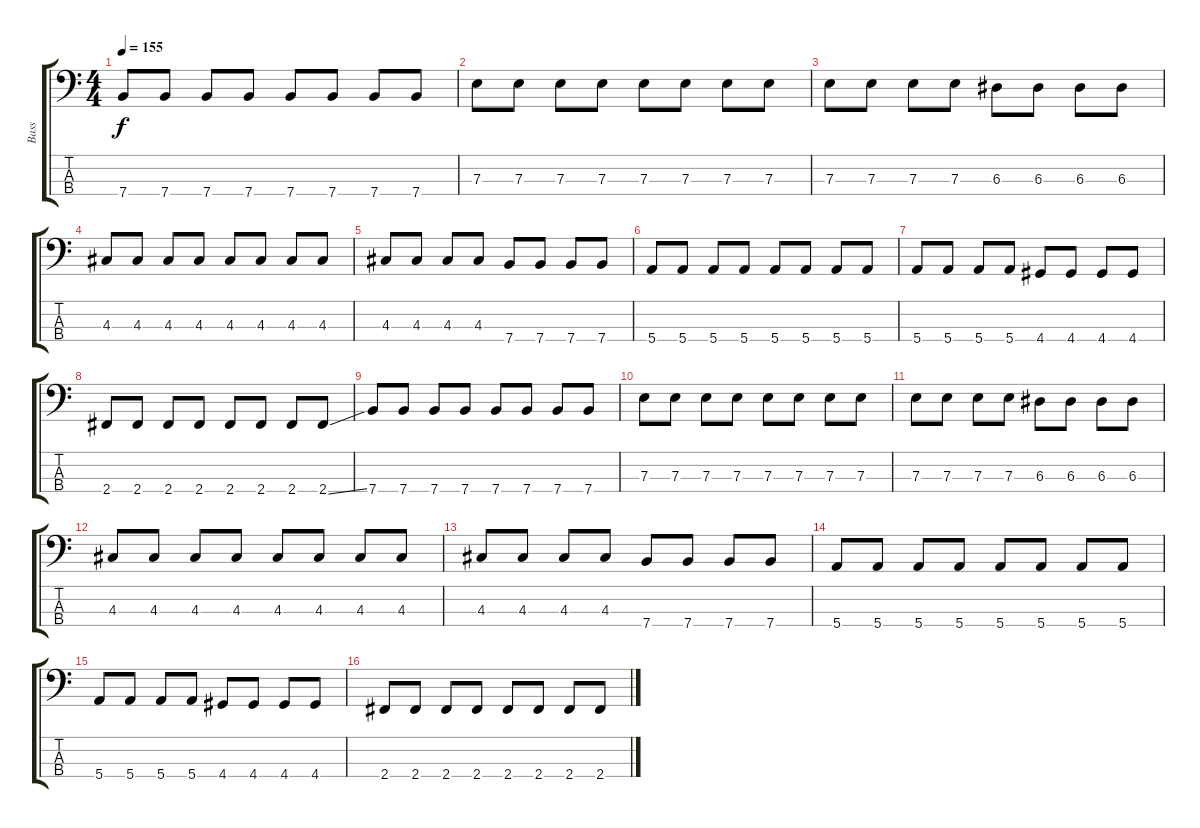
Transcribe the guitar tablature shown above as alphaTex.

\track ("Bass" "Bass") {instrument electricbasspick}
\staff {score tabs}
\tuning (G2 D2 A1 E1) {hide}
\ts (4 4)
\tempo 155
\clef f4
\ks c
7.4.8{dy f} 7.4.8 7.4.8 7.4.8 7.4.8 7.4.8 7.4.8 7.4.8 |
7.3.8 7.3.8 7.3.8 7.3.8 7.3.8 7.3.8 7.3.8 7.3.8 |
7.3.8 7.3.8 7.3.8 7.3.8 6.3.8 6.3.8 6.3.8 6.3.8 |
4.3.8 4.3.8 4.3.8 4.3.8 4.3.8 4.3.8 4.3.8 4.3.8 |
4.3.8 4.3.8 4.3.8 4.3.8 7.4.8 7.4.8 7.4.8 7.4.8 |
5.4.8 5.4.8 5.4.8 5.4.8 5.4.8 5.4.8 5.4.8 5.4.8 |
5.4.8 5.4.8 5.4.8 5.4.8 4.4.8 4.4.8 4.4.8 4.4.8 |
2.4.8 2.4.8 2.4.8 2.4.8 2.4.8 2.4.8 2.4.8 2.4{ss}.8 |
7.4.8 7.4.8 7.4.8 7.4.8 7.4.8 7.4.8 7.4.8 7.4.8 |
7.3.8 7.3.8 7.3.8 7.3.8 7.3.8 7.3.8 7.3.8 7.3.8 |
7.3.8 7.3.8 7.3.8 7.3.8 6.3.8 6.3.8 6.3.8 6.3.8 |
4.3.8 4.3.8 4.3.8 4.3.8 4.3.8 4.3.8 4.3.8 4.3.8 |
4.3.8 4.3.8 4.3.8 4.3.8 7.4.8 7.4.8 7.4.8 7.4.8 |
5.4.8 5.4.8 5.4.8 5.4.8 5.4.8 5.4.8 5.4.8 5.4.8 |
5.4.8 5.4.8 5.4.8 5.4.8 4.4.8 4.4.8 4.4.8 4.4.8 |
2.4.8 2.4.8 2.4.8 2.4.8 2.4.8 2.4.8 2.4.8 2.4{ss}.8
